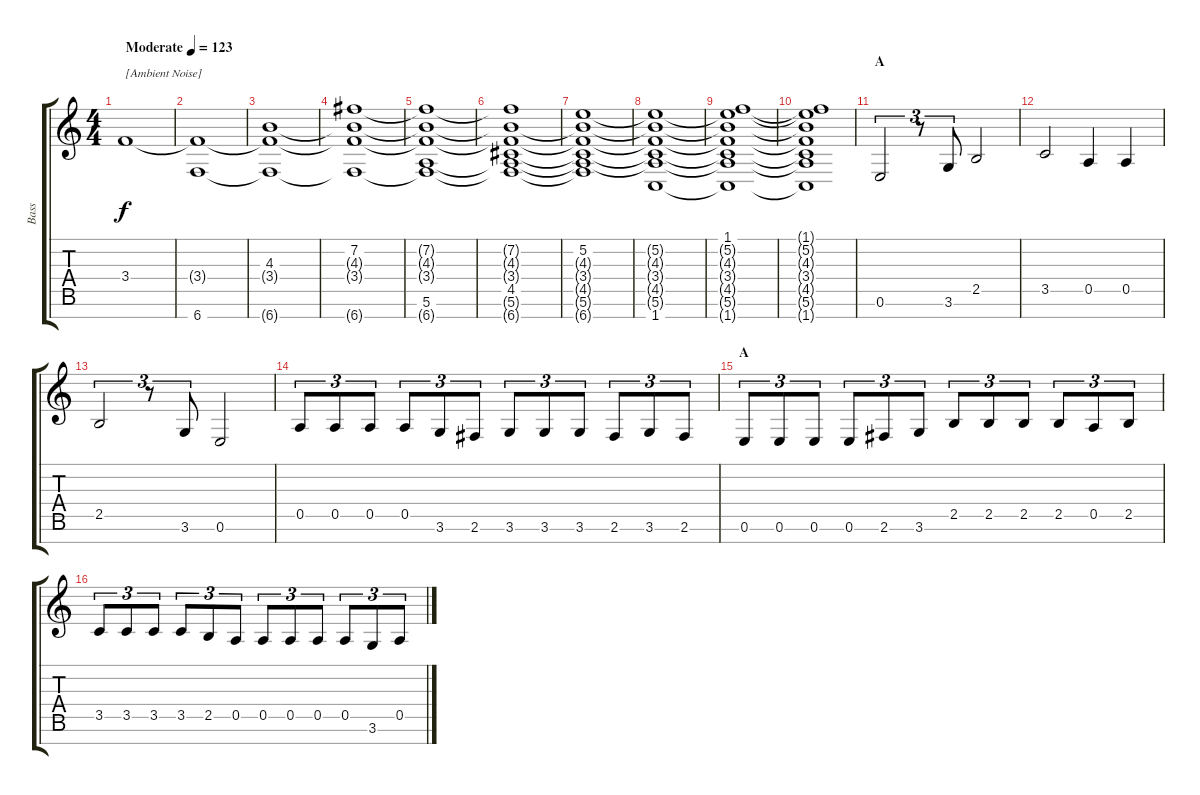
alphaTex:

\track ("Bass" "Bass") {instrument electricbasspick}
\staff {score tabs}
\tuning (E4 B3 G3 D3 A2 E2 B1) {hide}
\ts (4 4)
\tempo (123 "Moderate")
\clef g2
\ks c
3.4.1{txt "[Ambient Noise]" dy f instrument electricbasspick} |
(3.4{t} 6.7).1 |
(4.3 3.4{t} 6.7{t}).1 |
(7.2 4.3{t} 3.4{t} 6.7{t}).1 |
(7.2{t} 4.3{t} 3.4{t} 5.6 6.7{t}).1 |
(7.2{t} 4.3{t} 3.4{t} 4.5 5.6{t} 6.7{t}).1 |
(5.2 4.3{t} 3.4{t} 4.5{t} 5.6{t} 6.7{t}).1 |
(5.2{t} 4.3{t} 3.4{t} 4.5{t} 5.6{t} 1.7).1 |
(1.1 5.2{t} 4.3{t} 3.4{t} 4.5{t} 5.6{t} 1.7{t}).1 |
(1.1{t} 5.2{t} 4.3{t} 3.4{t} 4.5{t} 5.6{t} 1.7{t}).1 |
\section ("" "A")
0.6.2{tu (3 2)} r.8{tu (3 2)} 3.6.8{tu (3 2)} 2.5.2 |
3.5.2 0.5.4 0.5.4 |
2.5.2{tu (3 2)} r.8{tu (3 2)} 3.6.8{tu (3 2)} 0.6.2 |
0.5.8{tu (3 2)} 0.5.8{tu (3 2)} 0.5.8{tu (3 2)} 0.5.8{tu (3 2)} 3.6.8{tu (3 2)} 2.6.8{tu (3 2)} 3.6.8{tu (3 2)} 3.6.8{tu (3 2)} 3.6.8{tu (3 2)} 2.6.8{tu (3 2)} 3.6.8{tu (3 2)} 2.6.8{tu (3 2)} |
\section ("" "A")
0.6.8{tu (3 2)} 0.6.8{tu (3 2)} 0.6.8{tu (3 2)} 0.6.8{tu (3 2)} 2.6.8{tu (3 2)} 3.6.8{tu (3 2)} 2.5.8{tu (3 2)} 2.5.8{tu (3 2)} 2.5.8{tu (3 2)} 2.5.8{tu (3 2)} 0.5.8{tu (3 2)} 2.5.8{tu (3 2)} |
3.5.8{tu (3 2)} 3.5.8{tu (3 2)} 3.5.8{tu (3 2)} 3.5.8{tu (3 2)} 2.5.8{tu (3 2)} 0.5.8{tu (3 2)} 0.5.8{tu (3 2)} 0.5.8{tu (3 2)} 0.5.8{tu (3 2)} 0.5.8{tu (3 2)} 3.6.8{tu (3 2)} 0.5.8{tu (3 2)}
